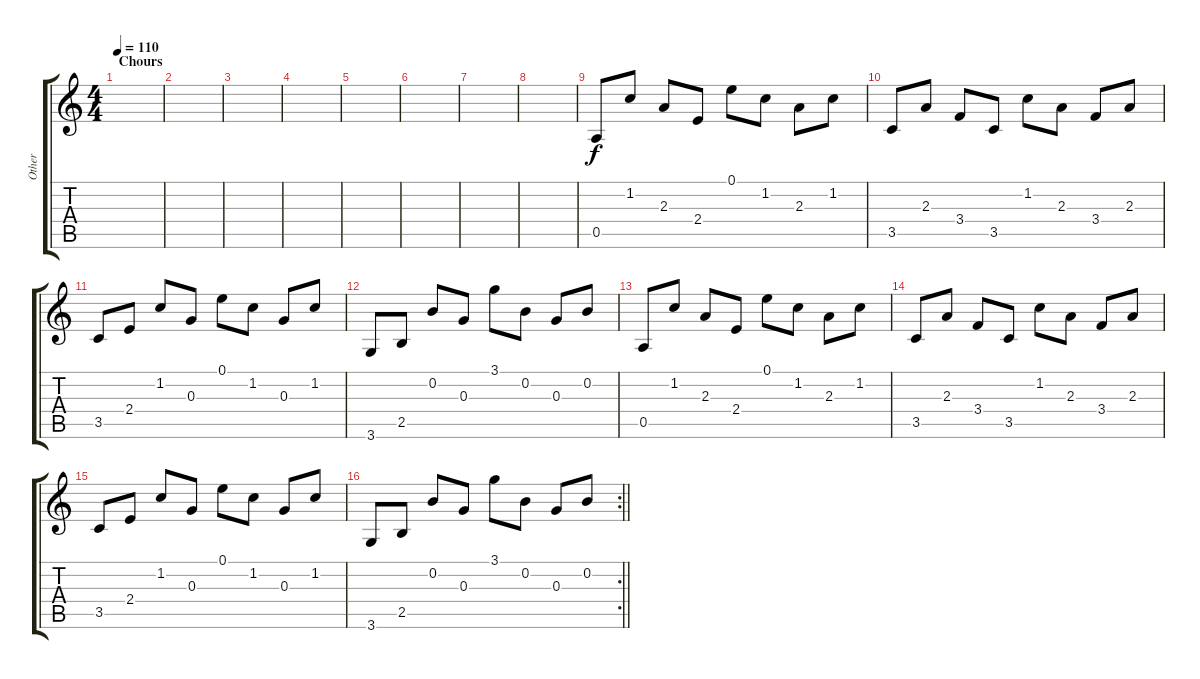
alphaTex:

\track ("Other" "Other") {instrument acousticguitarsteel}
\staff {score tabs}
\tuning (E4 B3 G3 D3 A2 E2) {hide}
\ts (4 4)
\section ("" "Chours")
\tempo 110
\clef g2
\ks c
|
|
|
|
|
|
|
|
0.5.8 1.2.8 2.3.8 2.4.8 0.1.8 1.2.8 2.3.8 1.2.8 |
3.5.8 2.3.8 3.4.8 3.5.8 1.2.8 2.3.8 3.4.8 2.3.8 |
3.5.8 2.4.8 1.2.8 0.3.8 0.1.8 1.2.8 0.3.8 1.2.8 |
3.6.8 2.5.8 0.2.8 0.3.8 3.1.8 0.2.8 0.3.8 0.2.8 |
0.5.8 1.2.8 2.3.8 2.4.8 0.1.8 1.2.8 2.3.8 1.2.8 |
3.5.8 2.3.8 3.4.8 3.5.8 1.2.8 2.3.8 3.4.8 2.3.8 |
3.5.8 2.4.8 1.2.8 0.3.8 0.1.8 1.2.8 0.3.8 1.2.8 |
\rc 2
\barLineRight lightlight
3.6.8 2.5.8 0.2.8 0.3.8 3.1.8 0.2.8 0.3.8 0.2.8
